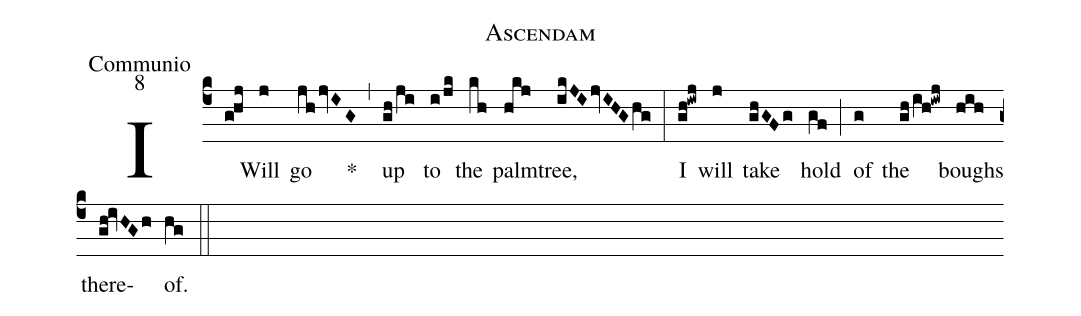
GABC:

name:Ascendam;
office-part:Communio;
mode:8;
%%
(c4) I(g!hj) Will(j) go(jh/jvIG) *(,) up(gh/ji) to(i/jk) the(kh) palm(hkj)tree,(ikJI/jvIHG/hg) (:) I(gh!iwj) will(j) take(ghGFg) hold(gf) (;) of(g) the(gh/ih!iwj) boughs(hih) there(gh!ivHGh)of.(hg) (::)
